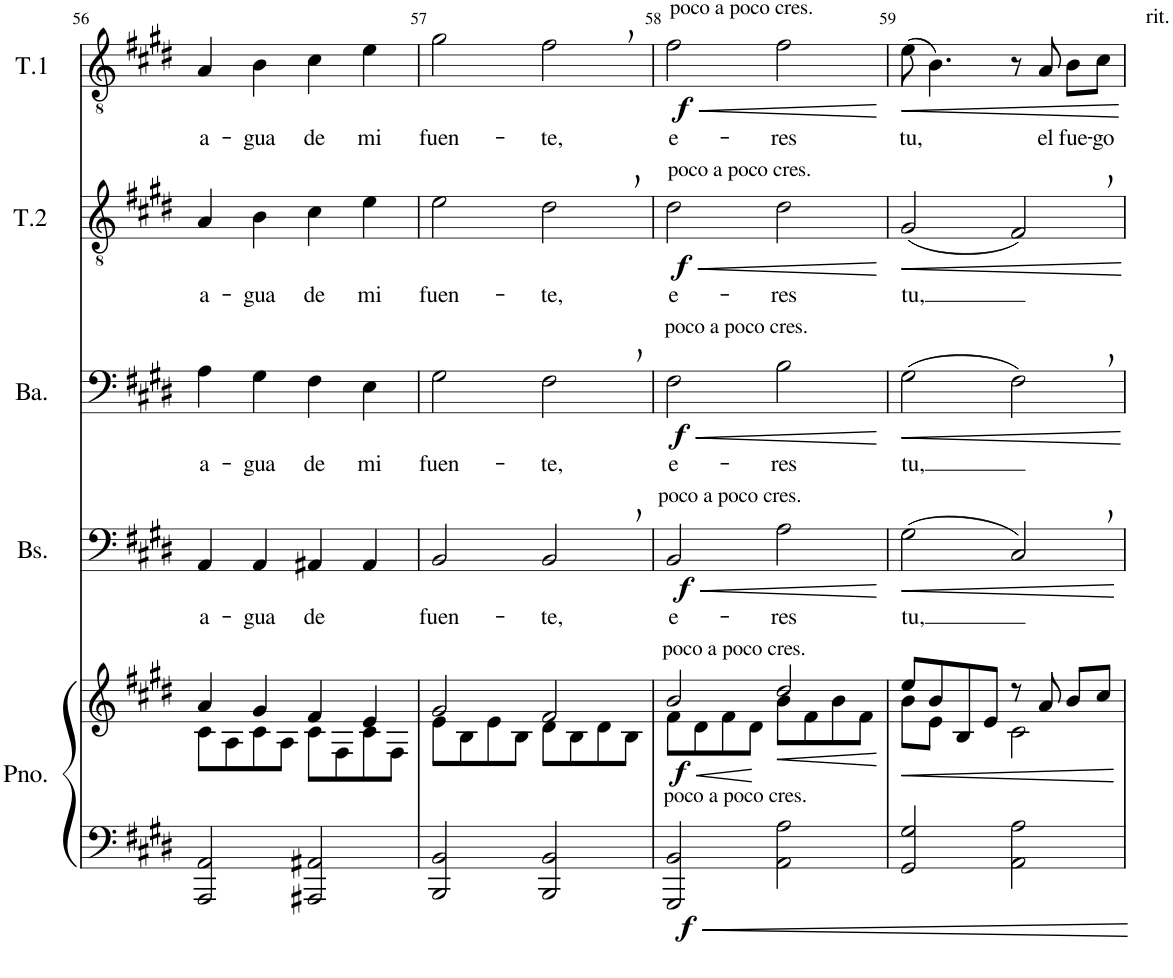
**kern	**kern	**dynam	**kern	**text	**dynam	**kern	**text	**dynam	**kern	**text	**dynam	**kern	**text	**dynam
*part5	*part5	*part5	*part4	*part4	*part4	*part3	*part3	*part3	*part2	*part2	*part2	*part1	*part1	*part1
*staff6	*staff5	*staff5/6	*staff4	*staff4	*staff4	*staff3	*staff3	*staff3	*staff2	*staff2	*staff2	*staff1	*staff1	*staff1
*I"Piano	*	*	*I"Bas	*	*	*I"Bariton	*	*	*I"Tenor 2	*	*	*I"Tenor 1	*	*
*I'Pno.	*	*	*I'Bs.	*	*	*I'Ba.	*	*	*I'T.2	*	*	*I'T.1	*	*
!!LO:PB:g=z
*clefF4	*clefG2	*	*clefF4	*	*	*clefF4	*	*	*clefGv2	*	*	*clefGv2	*	*
*k[f#c#g#d#]	*k[f#c#g#d#]	*	*k[f#c#g#d#]	*	*	*k[f#c#g#d#]	*	*	*k[f#c#g#d#]	*	*	*k[f#c#g#d#]	*	*
*M4/4	*M4/4	*	*M4/4	*	*	*M4/4	*	*	*M4/4	*	*	*M4/4	*	*
=56	=56	=56	=56	=56	=56	=56	=56	=56	=56	=56	=56	=56	=56	=56
*	*^	*	*	*	*	*	*	*	*	*	*	*	*	*
!	!	!	!	!	!LO:LY:b	!	!	!LO:LY:b	!	!	!LO:LY:b	!	!	!LO:LY:b	!
2AAA/ 2AA/	4a/	8c#\L	.	4AA/	a-	.	4A\	a-	.	4A/	a-	.	4A/	a-	.
.	.	8A\	.	.	.	.	.	.	.	.	.	.	.	.	.
!	!	!	!	!	!LO:LY:b	!	!	!LO:LY:b	!	!	!LO:LY:b	!	!	!LO:LY:b	!
.	4g#/	8c#\	.	4AA/	-gua	.	4G#\	-gua	.	4B\	-gua	.	4B\	-gua	.
.	.	8A\J	.	.	.	.	.	.	.	.	.	.	.	.	.
!	!	!	!	!	!LO:LY:b	!	!	!LO:LY:b	!	!	!LO:LY:b	!	!	!LO:LY:b	!
2AAA#X/ 2AA#X/	4f#/	8c#\L	.	4AA#X/	de	.	4F#\	de	.	4c#\	de	.	4c#\	de	.
.	.	8F#\	.	.	.	.	.	.	.	.	.	.	.	.	.
!	!	!	!	!	!	!	!	!LO:LY:b	!	!	!LO:LY:b	!	!	!LO:LY:b	!
.	4e/	8c#\	.	4AA#/	.	.	4E\	mi	.	4e\	mi	.	4e\	mi	.
.	.	8F#\J	.	.	.	.	.	.	.	.	.	.	.	.	.
=57	=57	=57	=57	=57	=57	=57	=57	=57	=57	=57	=57	=57	=57	=57	=57
!	!	!	!	!	!LO:LY:b	!	!	!LO:LY:b	!	!	!LO:LY:b	!	!	!LO:LY:b	!
2BBB/ 2BB/	2g#/	8e\L	.	2BB/	fuen-	.	2G#\	fuen-	.	2e\	fuen-	.	2g#\	fuen-	.
.	.	8B\	.	.	.	.	.	.	.	.	.	.	.	.	.
.	.	8e\	.	.	.	.	.	.	.	.	.	.	.	.	.
.	.	8B\J	.	.	.	.	.	.	.	.	.	.	.	.	.
!	!	!	!	!	!LO:LY:b	!	!	!LO:LY:b	!	!	!LO:LY:b	!	!	!LO:LY:b	!
2BBB/ 2BB/	2f#/	8d#\L	.	2BB,/	-te,	.	2F#,\	-te,	.	2d#,\	-te,	.	2f#,\	-te,	.
.	.	8B\	.	.	.	.	.	.	.	.	.	.	.	.	.
.	.	8d#\	.	.	.	.	.	.	.	.	.	.	.	.	.
.	.	8B\J	.	.	.	.	.	.	.	.	.	.	.	.	.
=58	=58	=58	=58	=58	=58	=58	=58	=58	=58	=58	=58	=58	=58	=58	=58
!	!	!	!	!	!	!	!	!	!	!	!	!	!LO:TX:a:t=poco a poco cres.	!	!
!	!	!	!	!	!	!	!	!	!	!LO:TX:a:t=poco a poco cres.	!	!	!	!	!
!	!	!	!	!	!	!	!LO:TX:a:t=poco a poco cres.	!	!	!	!	!	!	!	!
!	!	!	!	!LO:TX:a:t=poco a poco cres.	!	!	!	!	!	!	!	!	!	!	!
!	!LO:TX:a:t=poco a poco cres.	!	!	!	!	!	!	!	!	!	!	!	!	!	!
!LO:TX:a:t=poco a poco cres.	!	!	!	!	!	!	!	!	!	!	!	!	!	!	!
!	!	!	!LO:HP:b	!	!LO:LY:b	!LO:HP:b	!	!LO:LY:b	!LO:HP:b	!	!LO:LY:b	!LO:HP:b	!	!LO:LY:b	!LO:HP:b
!	!	!	!LO:DY:n=1:b=2	!	!	!	!	!	!	!	!	!	!	!	!
!	!	!	!LO:DY:n=2:b	!	!	!LO:DY:n=1:b	!	!	!LO:DY:n=1:b	!	!	!LO:DY:n=1:b	!	!	!LO:DY:n=1:b
2GGG#/ 2BB/	2b/	8f#\L	< f f	2BB/	e-	< f	2F#\	e-	< f	2d#\	e-	< f	2f#\	e-	< f
.	.	8d#\	.	.	.	.	.	.	.	.	.	.	.	.	.
.	.	8f#\	.	.	.	.	.	.	.	.	.	.	.	.	.
.	.	8d#\J	.	.	.	.	.	.	.	.	.	.	.	.	.
!	!	!	!LO:HP:b	!	!LO:LY:b	!	!	!LO:LY:b	!	!	!LO:LY:b	!	!	!LO:LY:b	!
2AA\ 2A\	2dd#/	8b\L	<	2A\	-res	.	2B\	-res	.	2d#\	-res	.	2f#\	-res	.
.	.	8f#\	.	.	.	.	.	.	.	.	.	.	.	.	.
.	.	8b\	.	.	.	.	.	.	.	.	.	.	.	.	.
.	.	8f#\J	.	.	.	.	.	.	.	.	.	.	.	.	.
*	*v	*v	*	*	*	*	*	*	*	*	*	*	*	*	*
.	.	[ [	.	.	[	.	.	[	.	.	[	.	.	[
=59	=59	=59	=59	=59	=59	=59	=59	=59	=59	=59	=59	=59	=59	=59
!	!	!LO:HP:b	!	!LO:LY:b	!LO:HP:b	!	!LO:LY:b	!LO:HP:b	!	!LO:LY:b	!LO:HP:b	!	!LO:LY:b	!LO:HP:b
*	*^	*	*	*	*	*	*	*	*	*	*	*	*	*
2GG#/ 2G#/	8ee/L	8b\L	<	(2G#\	tu,	<	(2G#\	tu,	<	(2G#/	tu,	<	(8e\	tu,	<
.	8b/	8e\J	.	.	.	.	.	.	.	.	.	.	4.B\)	.	.
.	8B/	4ryy	.	.	.	.	.	.	.	.	.	.	.	.	.
.	8e/J	.	.	.	.	.	.	.	.	.	.	.	.	.	.
2AA\ 2A\	8r	2c#\	.	2C#,/)	.	.	2F#,\)	.	.	2F#,/)	.	.	8r	.	.
!	!	!	!	!	!	!	!	!	!	!	!	!	!	!LO:LY:b	!
.	8a/	.	.	.	.	.	.	.	.	.	.	.	8A/	el	.
!	!	!	!	!	!	!	!	!	!	!	!	!	!	!LO:LY:b	!
.	8b/L	.	.	.	.	.	.	.	.	.	.	.	8B\L	fue-	.
!	!	!	!	!	!	!	!	!	!	!	!	!	!LO:TX:a:t=rit.	!	!
!	!	!	!	!	!	!	!	!	!	!	!	!	!	!LO:LY:b	!
.	8cc#/J	.	.	.	.	.	.	.	.	.	.	.	8c#\J	-go	.
*	*v	*v	*	*	*	*	*	*	*	*	*	*	*	*	*
.	.	[	.	.	[	.	.	[	.	.	[	.	.	[
=	=	=	=	=	=	=	=	=	=	=	=	=	=	=
*-	*-	*-	*-	*-	*-	*-	*-	*-	*-	*-	*-	*-	*-	*-
